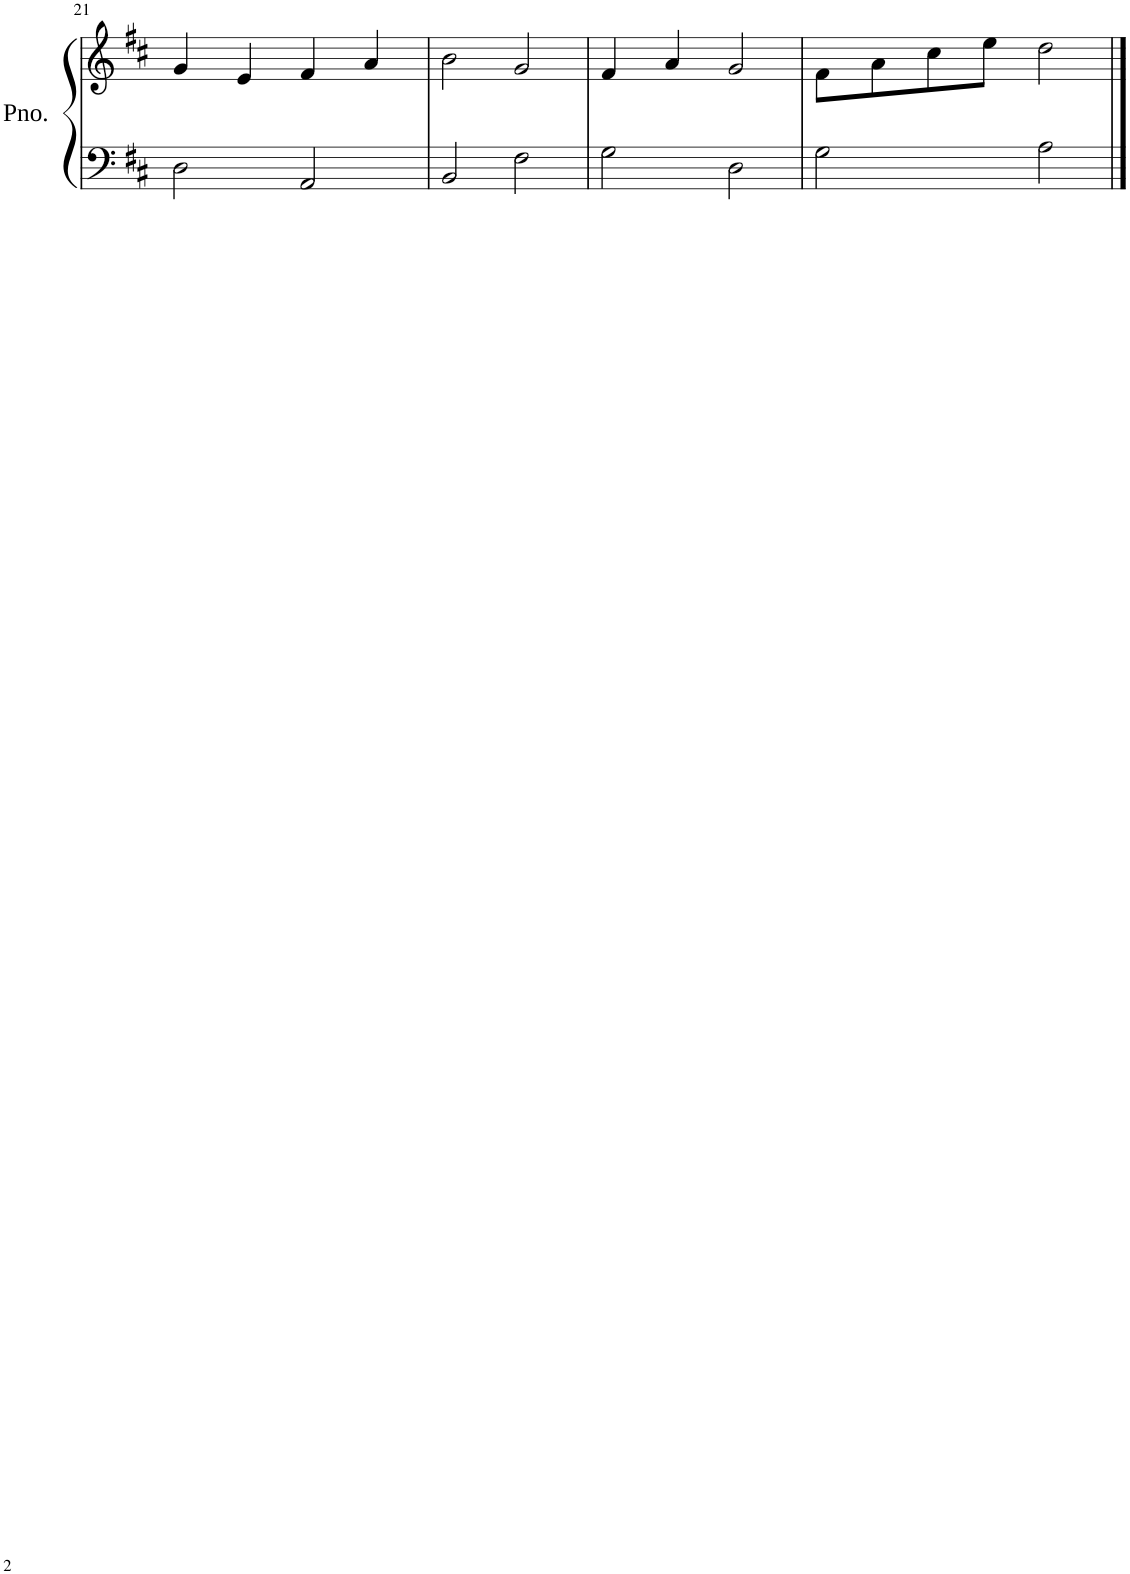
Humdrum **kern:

**kern	**kern
*part1	*part1
*staff2	*staff1
*I"Piano	*
*I'Pno.	*
!!LO:PB:g=z
*clefF4	*clefG2
*k[f#c#]	*k[f#c#]
*M4/4	*M4/4
=21	=21
2D\	4g/
.	4e/
2AA/	4f#/
.	4a/
=22	=22
2BB/	2b\
2F#\	2g/
=23	=23
2G\	4f#/
.	4a/
2D\	2g/
=24	=24
2G\	8f#\L
.	8a\
.	8cc#\
.	8ee\J
2A\	2dd\
==	==
*-	*-
